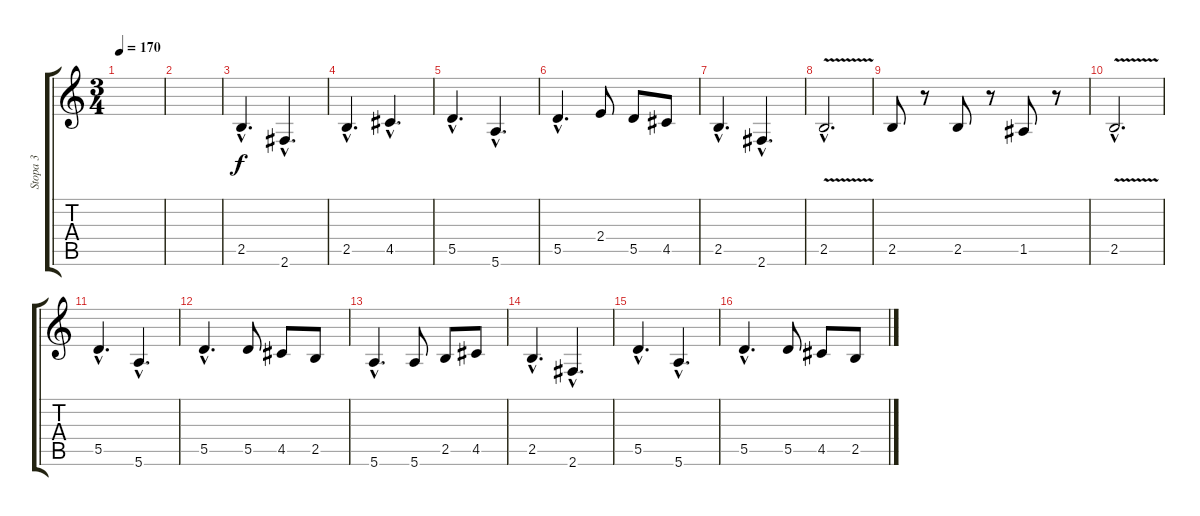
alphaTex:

\track ("Stopa 3" "Stopa 3") {instrument acousticguitarnylon}
\staff {score tabs}
\tuning (E4 B3 G3 D3 A2 E2) {hide}
\ts (3 4)
\tempo 170
\clef g2
\ks c
|
|
2.5{hac}.4{d} 2.6{hac}.4{d} |
2.5{hac}.4{d} 4.5{hac}.4{d} |
5.5{hac}.4{d} 5.6{hac}.4{d} |
5.5{hac}.4{d} 2.4.8 5.5.8 4.5.8 |
2.5{hac}.4{d} 2.6{hac}.4{d} |
2.5{v hac}.2{d} |
2.5.8 r.8 2.5.8 r.8 1.5.8 r.8 |
2.5{v hac}.2{d} |
5.5{hac}.4{d} 5.6{hac}.4{d} |
5.5{hac}.4{d} 5.5.8 4.5.8 2.5.8 |
5.6{hac}.4{d} 5.6.8 2.5.8 4.5.8 |
2.5{hac}.4{d} 2.6{hac}.4{d} |
5.5{hac}.4{d} 5.6{hac}.4{d} |
5.5{hac}.4{d} 5.5.8 4.5.8 2.5.8
